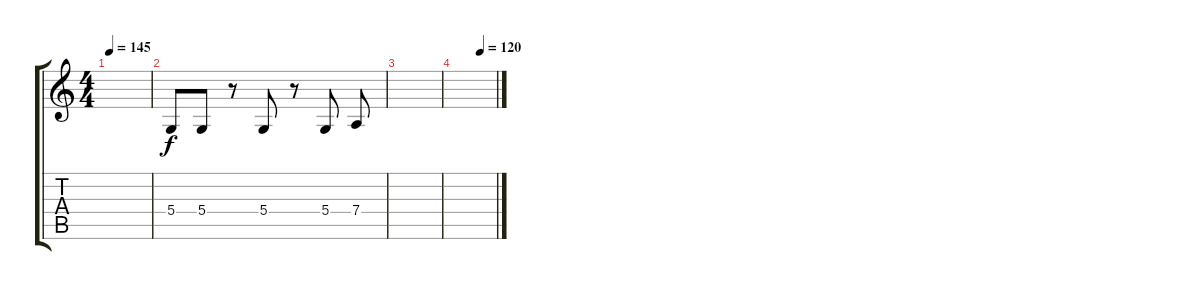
\track (" " " ") {instrument synthdrum}
\staff {score tabs}
\tuning (E4 B3 G3 D3 A2 E2) {hide}
\ts (4 4)
\tempo 145
\clef g2
\ks c
|
5.4.8 5.4.8 r.8 5.4.8 r.8 5.4.8 7.4.8 |
|
\tempo (120 0.625)
